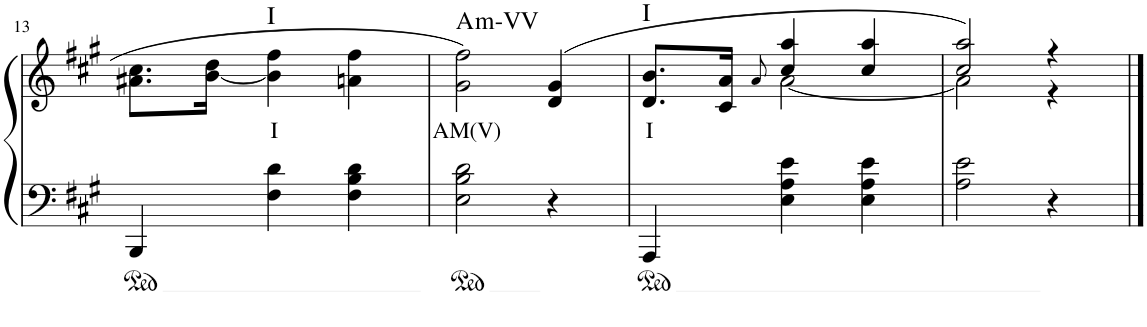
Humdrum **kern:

**kern	**kern	**text	**harte
*part1	*part1	*part1	*part1
*staff2	*staff1	*staff1	*
*I"Piano	*	*	*
*I'Pno	*	*	*
!!LO:PB:g=z
*clefF4	*clefG2	*	*
*k[f#c#g#]	*k[f#c#g#]	*	*
*M3/4	*M3/4	*	*
=13	=13	=13	=13
4BBB/	8.a#X\ 8.cc#\L	.	.
.	[<16b\ 16dd\Jk	.	.
!	!	!LO:LY:b	!LO:H:kt=I
4F#\ 4d\	4b\] 4ff#\	I	N
4F#\ 4B\ 4d\	4an\ 4ff#\	.	.
=14	=14	=14	=14
!	!	!LO:LY:b	!LO:H:kt=m
2E\ 2B\ 2d\	2g#\ 2ff#\	AM(V)	A:min
4r	(4d/ 4g#/	.	.
=15	=15	=15	=15
!	!	!LO:LY:b	!LO:H:kt=I
*	*^	*	*
4AAA/	8.d/ 8.b/L	4ryy	I	N
.	16c#/ 16a/Jk	.	.	.
.	qa	8qa/	.	.
4E\ 4A\ 4e\	4cc#/ 4aa/	[2a\	.	.
4E\ 4A\ 4e\	4cc#/ 4aa/	.	.	.
=16	=16	=16	=16	=16
2A\ 2e\	2cc#/ 2aa/)	2a\]	.	.
4r	4r	4r	.	.
*	*v	*v	*	*
==	==	==	==
*-	*-	*-	*-
